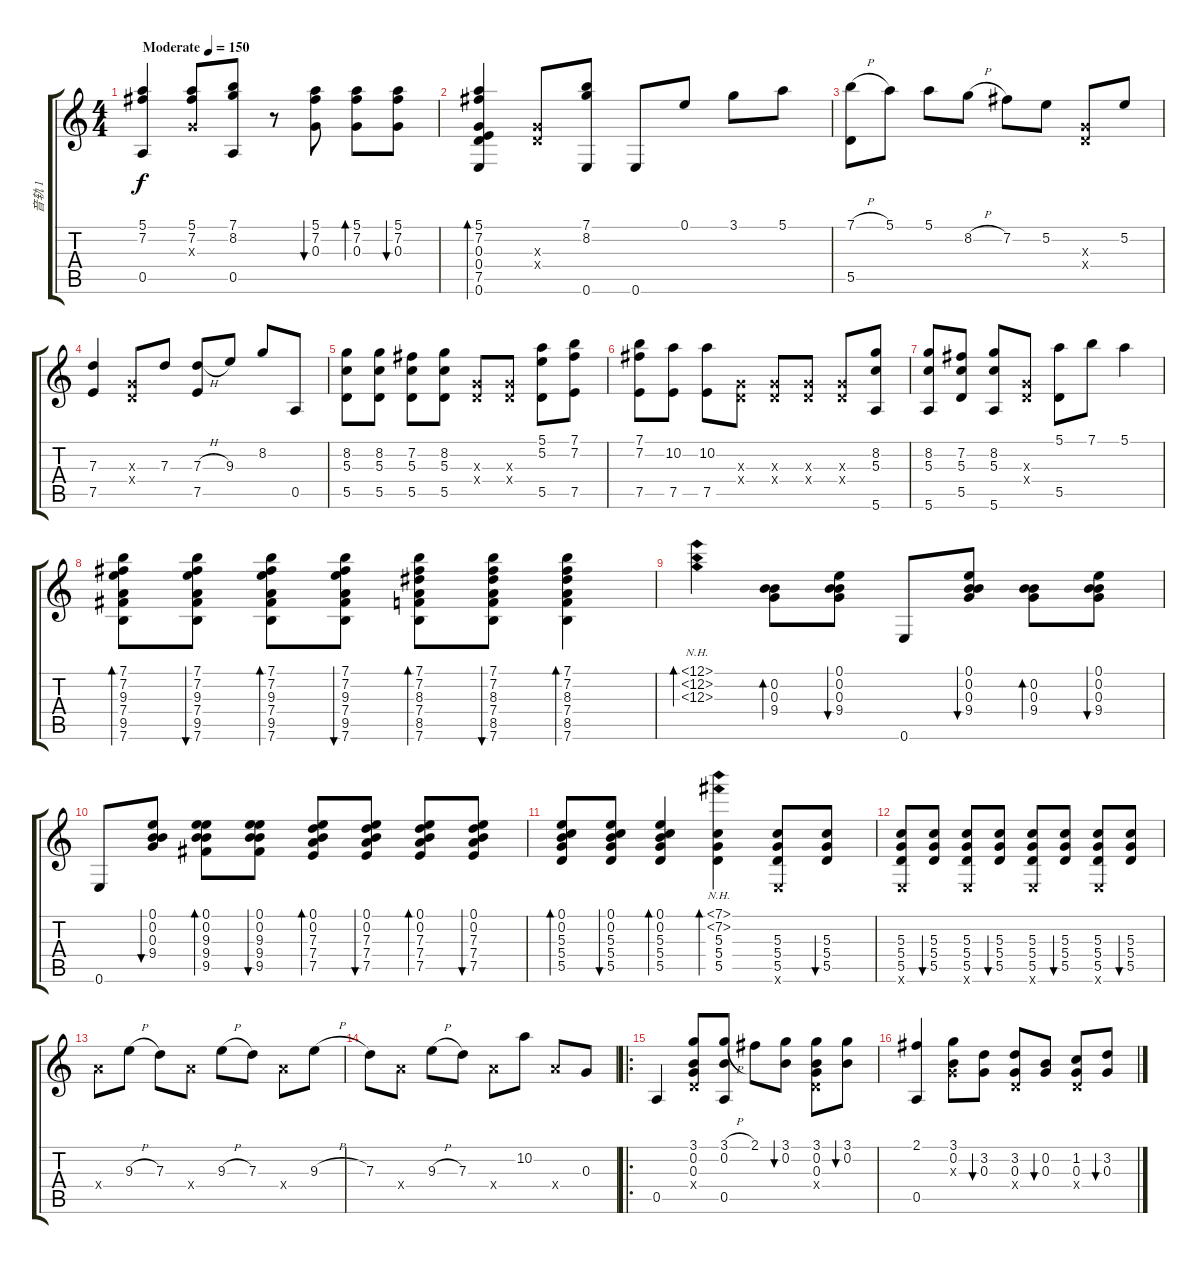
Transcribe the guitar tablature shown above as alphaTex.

\track ("音轨 1" "音轨 1") {instrument acousticguitarsteel}
\staff {score tabs}
\tuning (E4 B3 G3 D3 A2 E2) {hide}
\ts (4 4)
\tempo (150 "Moderate")
\clef g2
\ks c
(5.1 7.2 0.5).4{dy f instrument acousticguitarsteel} (5.1 7.2 0.3{x}).8 (7.1 8.2 0.5).8 r.8 (5.1 7.2 0.3).8{bu 60} (5.1 7.2 0.3).8{bd 480} (5.1 7.2 0.3).8{bu 480} |
(5.1 7.2 0.3 0.4 7.5 0.6).4{bd 60} (0.3{x} 0.4{x}).8 (7.1 8.2 0.6).8 0.6.8 0.1.8 3.1.8 5.1.8 |
(7.1{h} 5.5).8 5.1.8 5.1.8 8.2{h}.8 7.2.8 5.2.8 (0.3{x} 0.4{x}).8 5.2.8 |
(7.3 7.5).4 (0.3{x} 0.4{x}).8 7.3.8 (7.3{h} 7.5).8 9.3.8 8.2.8 0.5.8 |
(8.2 5.3 5.5).8 (8.2 5.3 5.5).8 (7.2 5.3 5.5).8 (8.2 5.3 5.5).8 (0.3{x} 0.4{x}).8 (0.3{x} 0.4{x}).8 (5.1 5.2 5.5).8 (7.1 7.2 7.5).8 |
(7.1 7.2 7.5).8 (10.2 7.5).8 (10.2 7.5).8 (0.3{x} 0.4{x}).8 (0.3{x} 0.4{x}).8 (0.3{x} 0.4{x}).8 (0.3{x} 0.4{x}).8 (8.2 5.3 5.6).8 |
(8.2 5.3 5.6).8 (7.2 5.3 5.5).8 (8.2 5.3 5.6).8 (0.3{x} 0.4{x}).8 (5.1 5.5).8 7.1.8 5.1.4 |
(7.1 7.2 9.3 7.4 9.5 7.6).8{bd 120} (7.1 7.2 9.3 7.4 9.5 7.6).8{bu 120} (7.1 7.2 9.3 7.4 9.5 7.6).8{bd 120} (7.1 7.2 9.3 7.4 9.5 7.6).8{bu 120} (7.1 7.2 8.3 7.4 8.5 7.6).8{bd 120} (7.1 7.2 8.3 7.4 8.5 7.6).8{bu 120} (7.1 7.2 8.3 7.4 8.5 7.6).4{bd 120} |
(12.1{nh} 12.2{nh} 12.3{nh}).4{bd 120} (0.2 0.3 9.4).8{bd 60} (0.1 0.2 0.3 9.4).8{bu 120} 0.6.8 (0.1 0.2 0.3 9.4).8{bu 120} (0.2 0.3 9.4).8{bd 60} (0.1 0.2 0.3 9.4).8{bu 120} |
0.6.8 (0.1 0.2 0.3 9.4).8{bu 120} (0.1 0.2 9.3 9.4 9.5).8{bd 60} (0.1 0.2 9.3 9.4 9.5).8{bu 120} (0.1 0.2 7.3 7.4 7.5).8{bd 60} (0.1 0.2 7.3 7.4 7.5).8{bu 120} (0.1 0.2 7.3 7.4 7.5).8{bd 60} (0.1 0.2 7.3 7.4 7.5).8{bu 120} |
(0.1 0.2 5.3 5.4 5.5).8{bd 60} (0.1 0.2 5.3 5.4 5.5).8{bu 120} (0.1 0.2 5.3 5.4 5.5).4{bd 120} (7.1{nh} 7.2{nh} 5.3 5.4 5.5).4{bd 120} (5.3 5.4 5.5 0.6{x}).8 (5.3 5.4 5.5).8{bu 120} |
(5.3 5.4 5.5 0.6{x}).8 (5.3 5.4 5.5).8{bu 120} (5.3 5.4 5.5 0.6{x}).8 (5.3 5.4 5.5).8{bu 120} (5.3 5.4 5.5 0.6{x}).8 (5.3 5.4 5.5).8{bu 120} (5.3 5.4 5.5 0.6{x}).8 (5.3 5.4 5.5).8{bu 120} |
7.4{x}.8 9.3{h}.8 7.3.8 7.4{x}.8 9.3{h}.8 7.3.8 7.4{x}.8 9.3{h}.8 |
7.3.8 7.4{x}.8 9.3{h}.8 7.3.8 7.4{x}.8 10.2.8 7.4{x}.8 0.3.8 |
\ro
0.5.4 (3.1 0.2 0.3 0.4{x}).8 (3.1{h} 0.2 0.5).8 2.1.8 (3.1 0.2).8{bu 60} (3.1 0.2 0.3 0.4{x}).8 (3.1 0.2).8{bu 60} |
(2.1 0.5).4 (3.1 0.2 0.3{x}).8 (3.2 0.3).8{bu 60} (3.2 0.3 0.4{x}).8 (0.2 0.3).8{bu 60} (1.2 0.3 0.4{x}).8 (3.2 0.3).8{bu 60}
